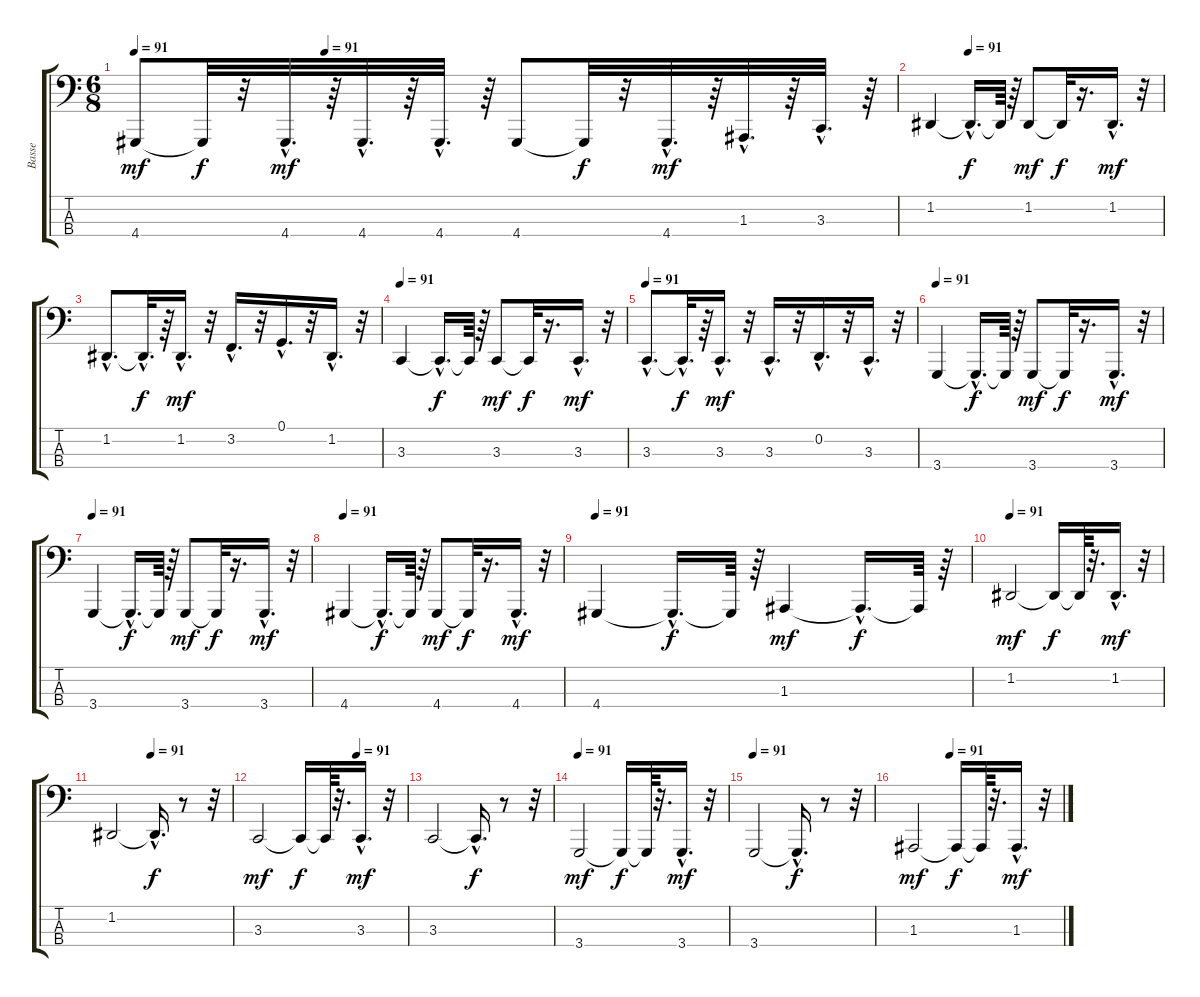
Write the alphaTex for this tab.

\track ("Basse" "Basse") {instrument seashore}
\staff {score tabs}
\tuning (G2 D2 A1 E1) {hide}
\ts (6 8)
\tempo 91
\tempo (91 0.25)
\clef f4
\ks c
4.4.8{dy mf} 4.4{t}.32{dy f} r.32 4.4{hac}.32{d dy mf} r.64 4.4{hac}.32{d} r.64 4.4{hac}.32{d} r.64 4.4.8 4.4{t}.32{dy f} r.32 4.4{hac}.32{d dy mf} r.64 1.3{hac}.32{d} r.64 3.3{hac}.32{d} r.64 |
\tempo (91 0.16666666666666666)
1.2.4 1.2{hac t}.16{d dy f} 1.2{t}.64 r.64 1.2.8{dy mf} 1.2{t}.32{dy f} r.16{d} 1.2{hac}.16{d dy mf} r.32 |
1.2{hac}.8{d} 1.2{hac t}.32{d dy f} r.64 1.2{hac}.16{d dy mf} r.32 3.2{hac}.16{d} r.32 0.1{hac}.16{d} r.32 1.2{hac}.16{d} r.32 |
\tempo 91
3.3.4 3.3{hac t}.16{d dy f} 3.3{t}.64 r.64 3.3.8{dy mf} 3.3{t}.32{dy f} r.16{d} 3.3{hac}.16{d dy mf} r.32 |
\tempo 91
3.3{hac}.8{d} 3.3{hac t}.32{d dy f} r.64 3.3{hac}.16{d dy mf} r.32 3.3{hac}.16{d} r.32 0.2{hac}.16{d} r.32 3.3{hac}.16{d} r.32 |
\tempo 91
3.4.4 3.4{hac t}.16{d dy f} 3.4{t}.64 r.64 3.4.8{dy mf} 3.4{t}.32{dy f} r.16{d} 3.4{hac}.16{d dy mf} r.32 |
\tempo 91
3.4.4 3.4{hac t}.16{d dy f} 3.4{t}.64 r.64 3.4.8{dy mf} 3.4{t}.32{dy f} r.16{d} 3.4{hac}.16{d dy mf} r.32 |
\tempo 91
4.4.4 4.4{hac t}.16{d dy f} 4.4{t}.64 r.64 4.4.8{dy mf} 4.4{t}.32{dy f} r.16{d} 4.4{hac}.16{d dy mf} r.32 |
\tempo 91
4.4.4 4.4{hac t}.16{d dy f} 4.4{t}.64 r.64 1.3.4{dy mf} 1.3{hac t}.16{d dy f} 1.3{t}.64 r.64 |
\tempo 91
1.2.2{dy mf} 1.2{t}.16{dy f} 1.2{t}.64 r.32{d} 1.2{hac}.16{d dy mf} r.32 |
\tempo (91 0.3333333333333333)
1.2.2 1.2{hac t}.16{d dy f} r.8 r.32 |
\tempo (91 0.6666666666666666)
3.3.2{dy mf} 3.3{t}.16{dy f} 3.3{t}.64 r.32{d} 3.3{hac}.16{d dy mf} r.32 |
3.3.2 3.3{hac t}.16{d dy f} r.8 r.32 |
\tempo 91
3.4.2{dy mf} 3.4{t}.16{dy f} 3.4{t}.64 r.32{d} 3.4{hac}.16{d dy mf} r.32 |
\tempo 91
3.4.2 3.4{hac t}.16{d dy f} r.8 r.32 |
\tempo (91 0.25)
1.3.2{dy mf} 1.3{t}.16{dy f} 1.3{t}.64 r.32{d} 1.3{hac}.16{d dy mf} r.32
